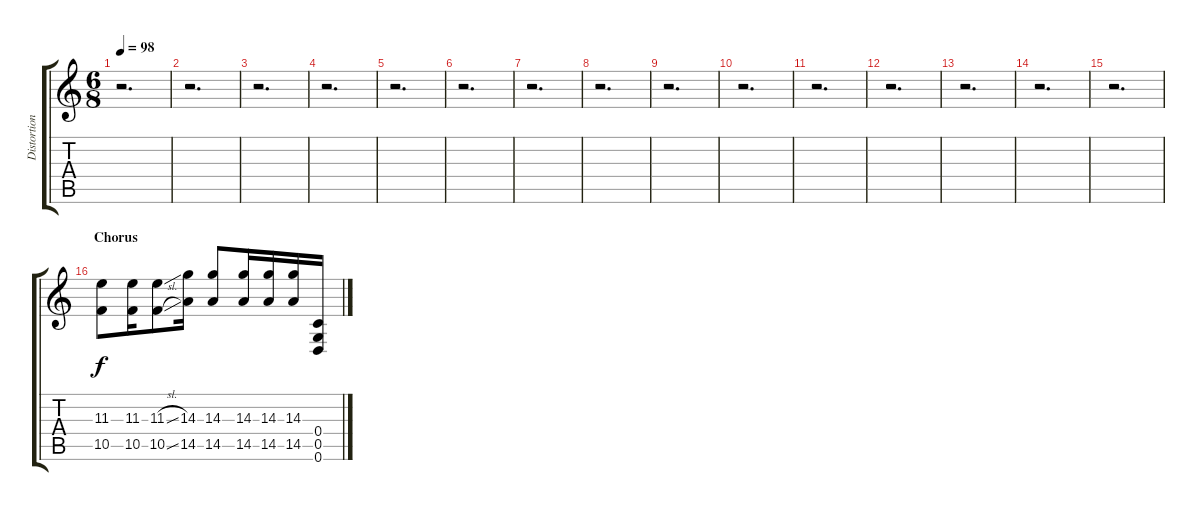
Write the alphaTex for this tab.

\track ("Distortion 1" "Distortion") {instrument distortionguitar}
\staff {score tabs}
\tuning (D4 A3 F3 C3 G2 D2) {hide}
\ts (6 8)
\tempo 98
\clef g2
\ks c
r.2{d dy ppp} |
r.2{d} |
r.2{d} |
r.2{d} |
r.2{d} |
r.2{d} |
r.2{d} |
r.2{d} |
r.2{d} |
r.2{d} |
r.2{d} |
r.2{d} |
r.2{d} |
r.2{d} |
r.2{d volume 12} |
\section ("" "Chorus")
(11.3 10.5).8{dy f} (11.3 10.5).16 (11.3{sl} 10.5{sl}).8 (14.3 14.5).16 (14.3 14.5).8 (14.3 14.5).16 (14.3 14.5).16 (14.3 14.5).16 (0.4 0.5 0.6).16
